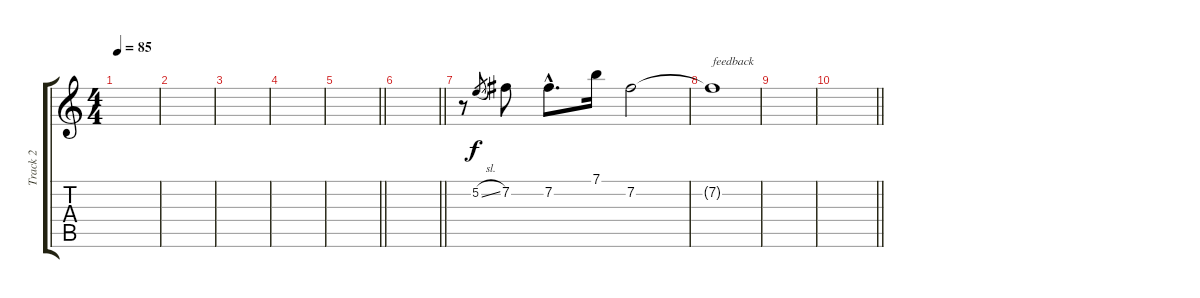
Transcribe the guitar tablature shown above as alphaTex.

\track ("Track 2" "Track 2") {instrument acousticguitarnylon}
\staff {score tabs}
\tuning (E4 B3 G3 D3 A2 E2) {hide}
\ts (4 4)
\tempo 85
\clef g2
\ks c
|
|
|
|
\barLineRight lightlight
|
\barLineRight lightlight
|
r.8 5.2{sl}.8{gr} 7.2.8 7.2{hac}.8{d} 7.1.16 7.2.2 |
7.2{t}.1{txt "feedback" volume 16} |
|
\barLineRight lightlight
